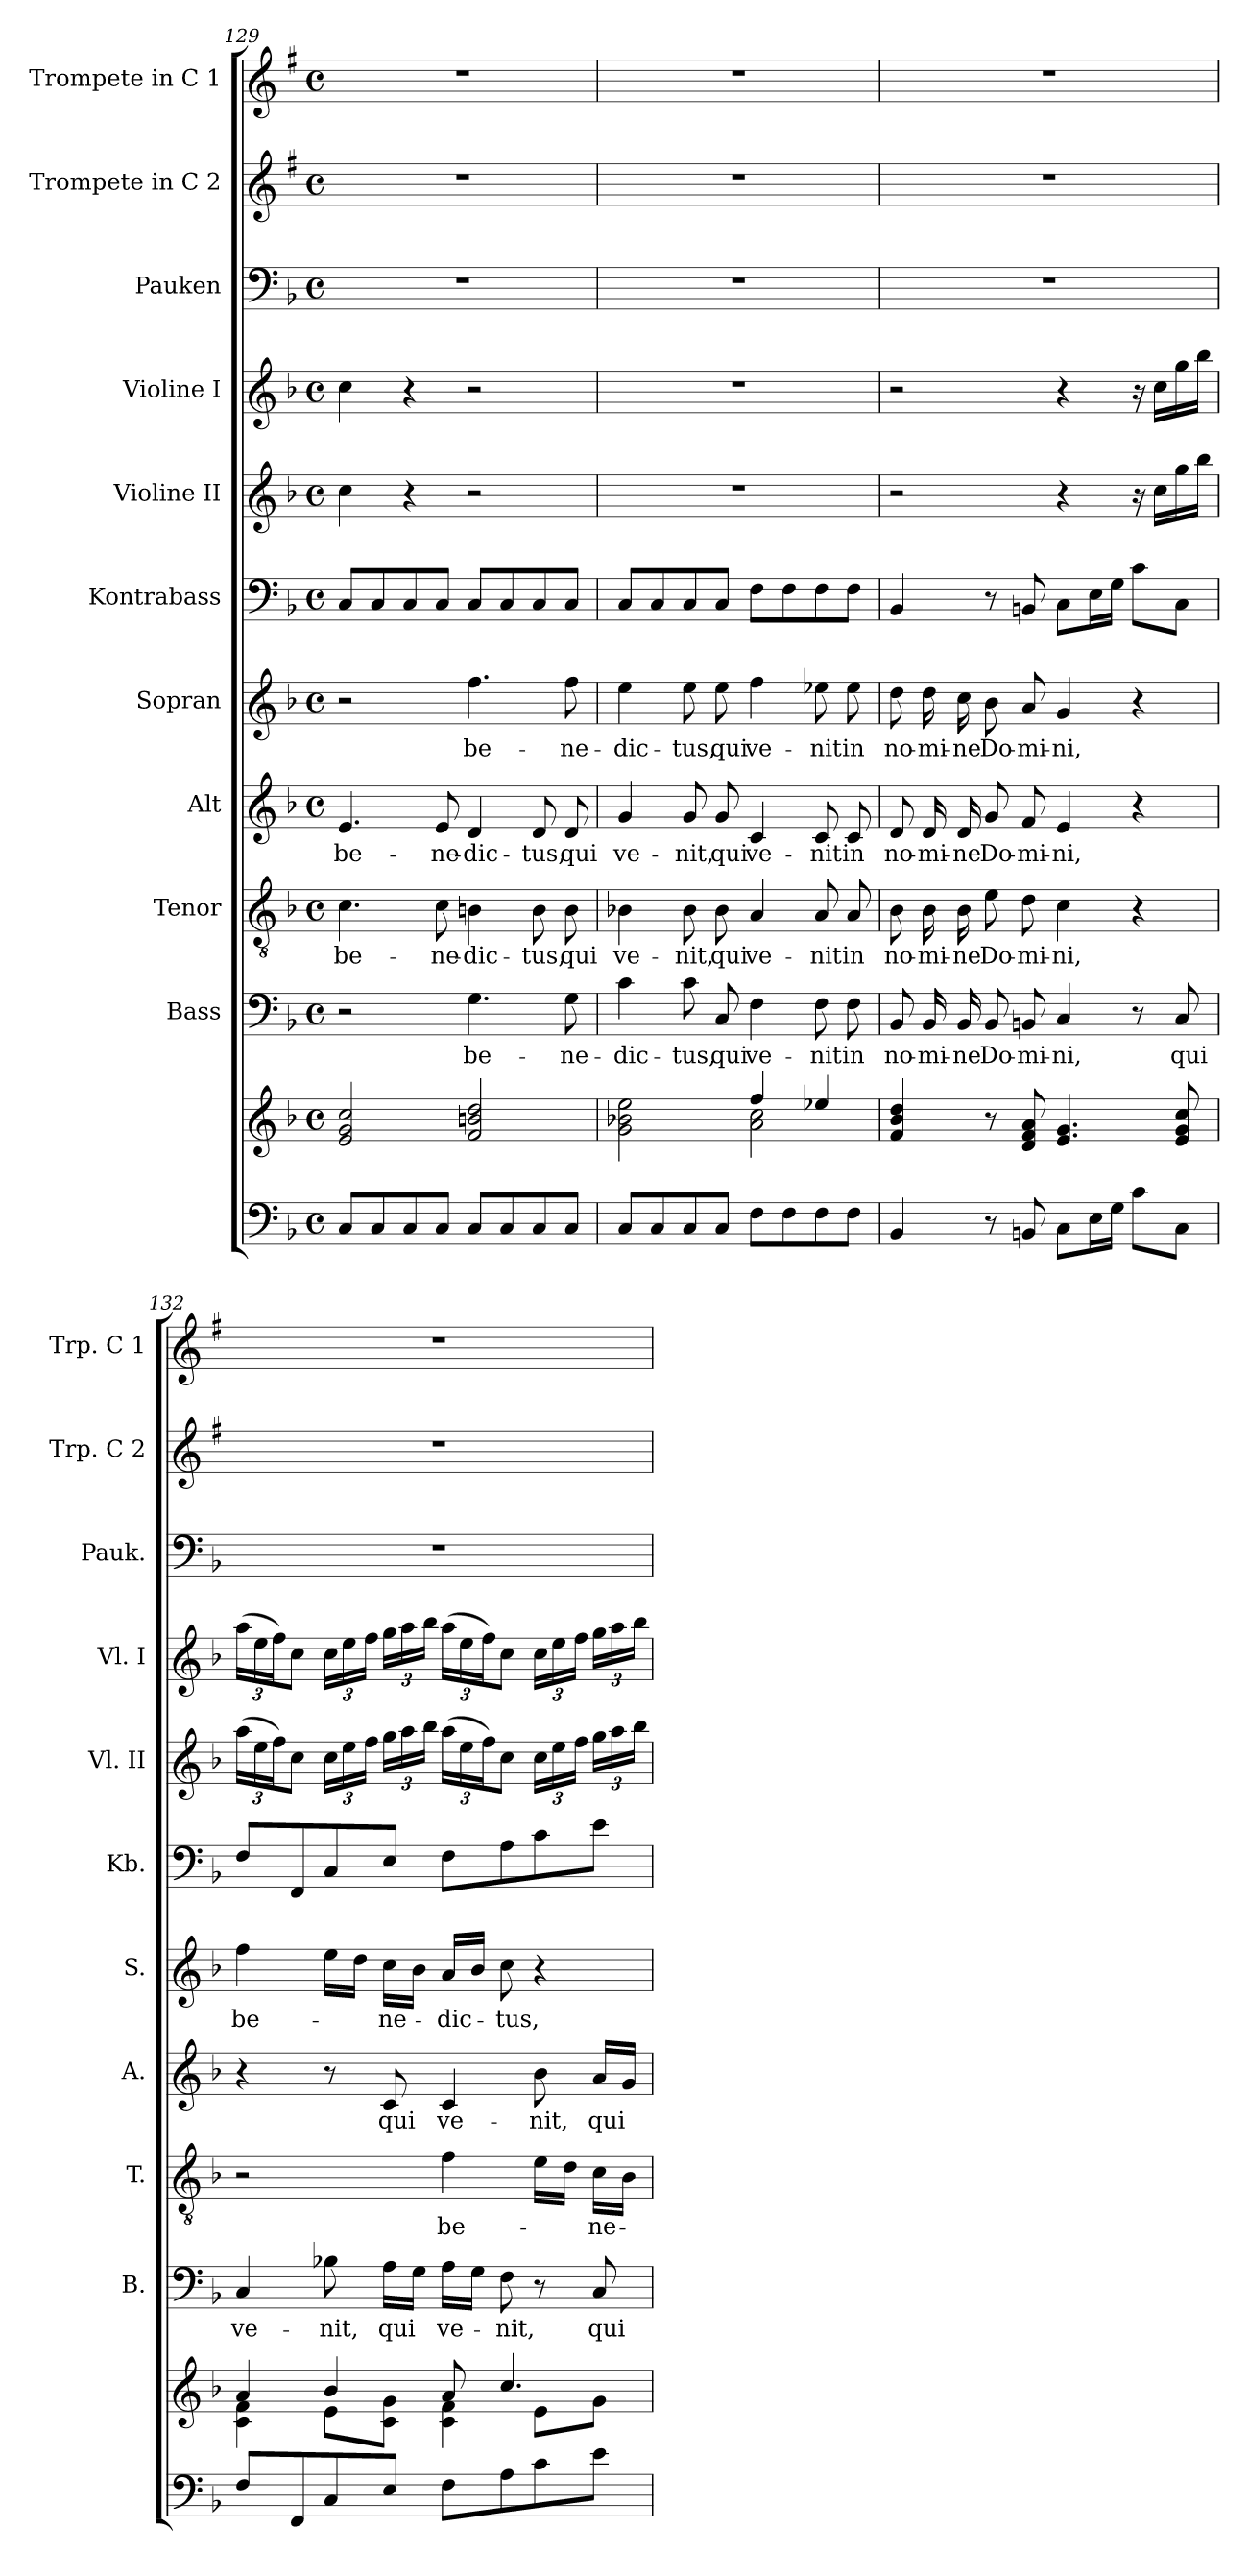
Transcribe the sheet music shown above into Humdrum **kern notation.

**kern	**kern	**kern	**text	**kern	**text	**kern	**text	**kern	**text	**kern	**kern	**kern	**kern	**kern	**kern
*part11	*part11	*part10	*part10	*part9	*part9	*part8	*part8	*part7	*part7	*part6	*part5	*part4	*part3	*part2	*part1
*staff12	*staff11	*staff10	*staff10	*staff9	*staff9	*staff8	*staff8	*staff7	*staff7	*staff6	*staff5	*staff4	*staff3	*staff2	*staff1
*	*	*I"Bass	*	*I"Tenor	*	*I"Alt	*	*I"Sopran	*	*I"Kontrabass	*I"Violine II	*I"Violine I	*I"Pauken	*I"Trompete in C 2	*I"Trompete in C 1
*	*	*I'B.	*	*I'T.	*	*I'A.	*	*I'S.	*	*I'Kb.	*I'Vl. II	*I'Vl. I	*I'Pauk.	*I'Trp. C 2	*I'Trp. C 1
!!LO:PB:g=z
*clefF4	*clefG2	*clefF4	*	*clefGv2	*	*clefG2	*	*clefG2	*	*clefF4	*clefG2	*clefG2	*clefF4	*clefG2	*clefG2
*	*	*	*	*	*	*	*	*	*	*ITrd7c12	*	*	*	*ITrd1c2	*ITrd1c2
*k[b-]	*k[b-]	*k[b-]	*	*k[b-]	*	*k[b-]	*	*k[b-]	*	*k[b-]	*k[b-]	*k[b-]	*k[b-]	*k[b-]	*k[b-]
*F:	*F:	*F:	*	*F:	*	*F:	*	*F:	*	*F:	*F:	*F:	*F:	*F:	*F:
*M4/4	*M4/4	*M4/4	*	*M4/4	*	*M4/4	*	*M4/4	*	*M4/4	*M4/4	*M4/4	*M4/4	*M4/4	*M4/4
*met(c)	*met(c)	*met(c)	*	*met(c)	*	*met(c)	*	*met(c)	*	*met(c)	*met(c)	*met(c)	*met(c)	*met(c)	*met(c)
=129	=129	=129	=129	=129	=129	=129	=129	=129	=129	=129	=129	=129	=129	=129	=129
!	!	!	!	!	!LO:LY:b	!	!LO:LY:b	!	!	!	!	!	!	!	!
8C/L	2e/ 2g/ 2cc/	2r	.	4.c\	be-	4.e/	be-	2r	.	8CC/L	4cc\	4cc\	1r	1r	1r
8C/	.	.	.	.	.	.	.	.	.	8CC/	.	.	.	.	.
8C/	.	.	.	.	.	.	.	.	.	8CC/	4r	4r	.	.	.
!	!	!	!	!	!LO:LY:b	!	!LO:LY:b	!	!	!	!	!	!	!	!
8C/J	.	.	.	8c\	-ne-	8e/	-ne-	.	.	8CC/J	.	.	.	.	.
!	!	!	!LO:LY:b	!	!LO:LY:b	!	!LO:LY:b	!	!LO:LY:b	!	!	!	!	!	!
8C/L	2f/ 2bn/ 2dd/	4.G\	be-	4Bn\	-dic-	4d/	-dic-	4.ff\	be-	8CC/L	2r	2r	.	.	.
8C/	.	.	.	.	.	.	.	.	.	8CC/	.	.	.	.	.
!	!	!	!	!	!LO:LY:b	!	!LO:LY:b	!	!	!	!	!	!	!	!
8C/	.	.	.	8B\	-tus,	8d/	-tus,	.	.	8CC/	.	.	.	.	.
!	!	!	!LO:LY:b	!	!LO:LY:b	!	!LO:LY:b	!	!LO:LY:b	!	!	!	!	!	!
8C/J	.	8G\	-ne-	8B\	qui	8d/	qui	8ff\	-ne-	8CC/J	.	.	.	.	.
=130	=130	=130	=130	=130	=130	=130	=130	=130	=130	=130	=130	=130	=130	=130	=130
*	*^	*	*	*	*	*	*	*	*	*	*	*	*	*	*
!	!	!	!	!LO:LY:b	!	!LO:LY:b	!	!LO:LY:b	!	!LO:LY:b	!	!	!	!	!	!
8C/L	2g\ 2b-X\ 2ee\	2ryy	4c\	-dic-	4B-X\	ve-	4g/	ve-	4ee\	-dic-	8CC/L	1r	1r	1r	1r	1r
8C/	.	.	.	.	.	.	.	.	.	.	8CC/	.	.	.	.	.
!	!	!	!	!LO:LY:b	!	!LO:LY:b	!	!LO:LY:b	!	!LO:LY:b	!	!	!	!	!	!
8C/	.	.	8c\	-tus,	8B-\	-nit,	8g/	-nit,	8ee\	-tus,	8CC/	.	.	.	.	.
!	!	!	!	!LO:LY:b	!	!LO:LY:b	!	!LO:LY:b	!	!LO:LY:b	!	!	!	!	!	!
8C/J	.	.	8C/	qui	8B-\	qui	8g/	qui	8ee\	qui	8CC/J	.	.	.	.	.
!	!	!	!	!LO:LY:b	!	!LO:LY:b	!	!LO:LY:b	!	!LO:LY:b	!	!	!	!	!	!
8F\L	4ff/	2a\ 2cc\	4F\	ve-	4A/	ve-	4c/	ve-	4ff\	ve-	8FF\L	.	.	.	.	.
8F\	.	.	.	.	.	.	.	.	.	.	8FF\	.	.	.	.	.
!	!	!	!	!LO:LY:b	!	!LO:LY:b	!	!LO:LY:b	!	!LO:LY:b	!	!	!	!	!	!
8F\	4ee-X/	.	8F\	-nit	8A/	-nit	8c/	-nit	8ee-X\	-nit	8FF\	.	.	.	.	.
!	!	!	!	!LO:LY:b	!	!LO:LY:b	!	!LO:LY:b	!	!LO:LY:b	!	!	!	!	!	!
8F\J	.	.	8F\	in	8A/	in	8c/	in	8ee-\	in	8FF\J	.	.	.	.	.
*	*v	*v	*	*	*	*	*	*	*	*	*	*	*	*	*	*
=131	=131	=131	=131	=131	=131	=131	=131	=131	=131	=131	=131	=131	=131	=131	=131
!	!	!	!LO:LY:b	!	!LO:LY:b	!	!LO:LY:b	!	!LO:LY:b	!	!	!	!	!	!
4BB-/	4f/ 4b-/ 4dd/	8BB-/	no-	8B-\	no-	8d/	no-	8dd\	no-	4BBB-/	2r	2r	1r	1r	1r
!	!	!	!LO:LY:b	!	!LO:LY:b	!	!LO:LY:b	!	!LO:LY:b	!	!	!	!	!	!
.	.	16BB-/	-mi-	16B-\	-mi-	16d/	-mi-	16dd\	-mi-	.	.	.	.	.	.
!	!	!	!LO:LY:b	!	!LO:LY:b	!	!LO:LY:b	!	!LO:LY:b	!	!	!	!	!	!
.	.	16BB-/	-ne	16B-\	-ne	16d/	-ne	16cc\	-ne	.	.	.	.	.	.
!	!	!	!LO:LY:b	!	!LO:LY:b	!	!LO:LY:b	!	!LO:LY:b	!	!	!	!	!	!
8r	8r	8BB-/	Do-	8e\	Do-	8g/	Do-	8b-\	Do-	8r	.	.	.	.	.
!	!	!	!LO:LY:b	!	!LO:LY:b	!	!LO:LY:b	!	!LO:LY:b	!	!	!	!	!	!
8BBn/	8d/ 8f/ 8a/	8BBn/	-mi-	8d\	-mi-	8f/	-mi-	8a/	-mi-	8BBBn/	.	.	.	.	.
!	!	!	!LO:LY:b	!	!LO:LY:b	!	!LO:LY:b	!	!LO:LY:b	!	!	!	!	!	!
8C\L	4.e/ 4.g/	4C/	-ni,	4c\	-ni,	4e/	-ni,	4g/	-ni,	8CC\L	4r	4r	.	.	.
16E\L	.	.	.	.	.	.	.	.	.	16EE\L	.	.	.	.	.
16G\JJ	.	.	.	.	.	.	.	.	.	16GG\JJ	.	.	.	.	.
8c\L	.	8r	.	4r	.	4r	.	4r	.	8C\L	16r	16r	.	.	.
.	.	.	.	.	.	.	.	.	.	.	16cc\LL	16cc\LL	.	.	.
!	!	!	!LO:LY:b	!	!	!	!	!	!	!	!	!	!	!	!
8C\J	8e/ 8g/ 8cc/	8C/	qui	.	.	.	.	.	.	8CC\J	16gg\	16gg\	.	.	.
.	.	.	.	.	.	.	.	.	.	.	16bb-\JJ	16bb-\JJ	.	.	.
!!LO:PB:g=z
=132	=132	=132	=132	=132	=132	=132	=132	=132	=132	=132	=132	=132	=132	=132	=132
*	*^	*	*	*	*	*	*	*	*	*	*	*	*	*	*
!	!	!	!	!LO:LY:b	!	!	!	!	!	!LO:LY:b	!	!	!	!	!	!
8F/L	4a/	4c\ 4f\	4C/	ve-	2r	.	4r	.	4ff\	be-	8FF/L	(>24aa\LL	(>24aa\LL	1r	1r	1r
.	.	.	.	.	.	.	.	.	.	.	.	24ee\	24ee\	.	.	.
.	.	.	.	.	.	.	.	.	.	.	.	24ff\J)	24ff\J)	.	.	.
8FF/	.	.	.	.	.	.	.	.	.	.	8FFF/	8cc\J	8cc\J	.	.	.
!	!	!	!	!LO:LY:b	!	!	!	!	!	!	!	!	!	!	!	!
8C/	4b-/	8e\L	8B-X\	-nit,	.	.	8r	.	16ee\LL	.	8CC/	24cc\LL	24cc\LL	.	.	.
.	.	.	.	.	.	.	.	.	.	.	.	24ee\	24ee\	.	.	.
.	.	.	.	.	.	.	.	.	16dd\JJ	.	.	.	.	.	.	.
.	.	.	.	.	.	.	.	.	.	.	.	24ff\JJ	24ff\JJ	.	.	.
!	!	!	!	!LO:LY:b	!	!	!	!LO:LY:b	!	!LO:LY:b	!	!	!	!	!	!
8E/J	.	8c\ 8g\J	16A\LL	qui	.	.	8c/	qui	16cc\LL	-ne-	8EE/J	24gg\LL	24gg\LL	.	.	.
.	.	.	.	.	.	.	.	.	.	.	.	24aa\	24aa\	.	.	.
.	.	.	16G\JJ	.	.	.	.	.	16b-\JJ	.	.	.	.	.	.	.
.	.	.	.	.	.	.	.	.	.	.	.	24bb-\JJ	24bb-\JJ	.	.	.
!	!	!	!	!LO:LY:b	!	!LO:LY:b	!	!LO:LY:b	!	!LO:LY:b	!	!	!	!	!	!
8F\L	8a/	4c\ 4f\	16A\LL	ve-	4f\	be-	4c/	ve-	16a/LL	-dic-	8FF\L	(>24aa\LL	(>24aa\LL	.	.	.
.	.	.	.	.	.	.	.	.	.	.	.	24ee\	24ee\	.	.	.
.	.	.	16G\JJ	.	.	.	.	.	16b-/JJ	.	.	.	.	.	.	.
.	.	.	.	.	.	.	.	.	.	.	.	24ff\J)	24ff\J)	.	.	.
!	!	!	!	!LO:LY:b	!	!	!	!	!	!LO:LY:b	!	!	!	!	!	!
8A\	4.cc/	.	8F\	-nit,	.	.	.	.	8cc\	-tus,	8AA\	8cc\J	8cc\J	.	.	.
!	!	!	!	!	!	!	!	!LO:LY:b	!	!	!	!	!	!	!	!
8c\	.	8e\L	8r	.	16e\LL	.	8b-\	-nit,	4r	.	8C\	24cc\LL	24cc\LL	.	.	.
.	.	.	.	.	.	.	.	.	.	.	.	24ee\	24ee\	.	.	.
.	.	.	.	.	16d\JJ	.	.	.	.	.	.	.	.	.	.	.
.	.	.	.	.	.	.	.	.	.	.	.	24ff\JJ	24ff\JJ	.	.	.
!	!	!	!	!LO:LY:b	!	!LO:LY:b	!	!LO:LY:b	!	!	!	!	!	!	!	!
8e\J	.	8g\J	8C/	qui	16c\LL	-ne-	16a/LL	qui	.	.	8E\J	24gg\LL	24gg\LL	.	.	.
.	.	.	.	.	.	.	.	.	.	.	.	24aa\	24aa\	.	.	.
.	.	.	.	.	16B-\JJ	.	16g/JJ	.	.	.	.	.	.	.	.	.
.	.	.	.	.	.	.	.	.	.	.	.	24bb-\JJ	24bb-\JJ	.	.	.
*	*v	*v	*	*	*	*	*	*	*	*	*	*	*	*	*	*
=	=	=	=	=	=	=	=	=	=	=	=	=	=	=	=
*-	*-	*-	*-	*-	*-	*-	*-	*-	*-	*-	*-	*-	*-	*-	*-
